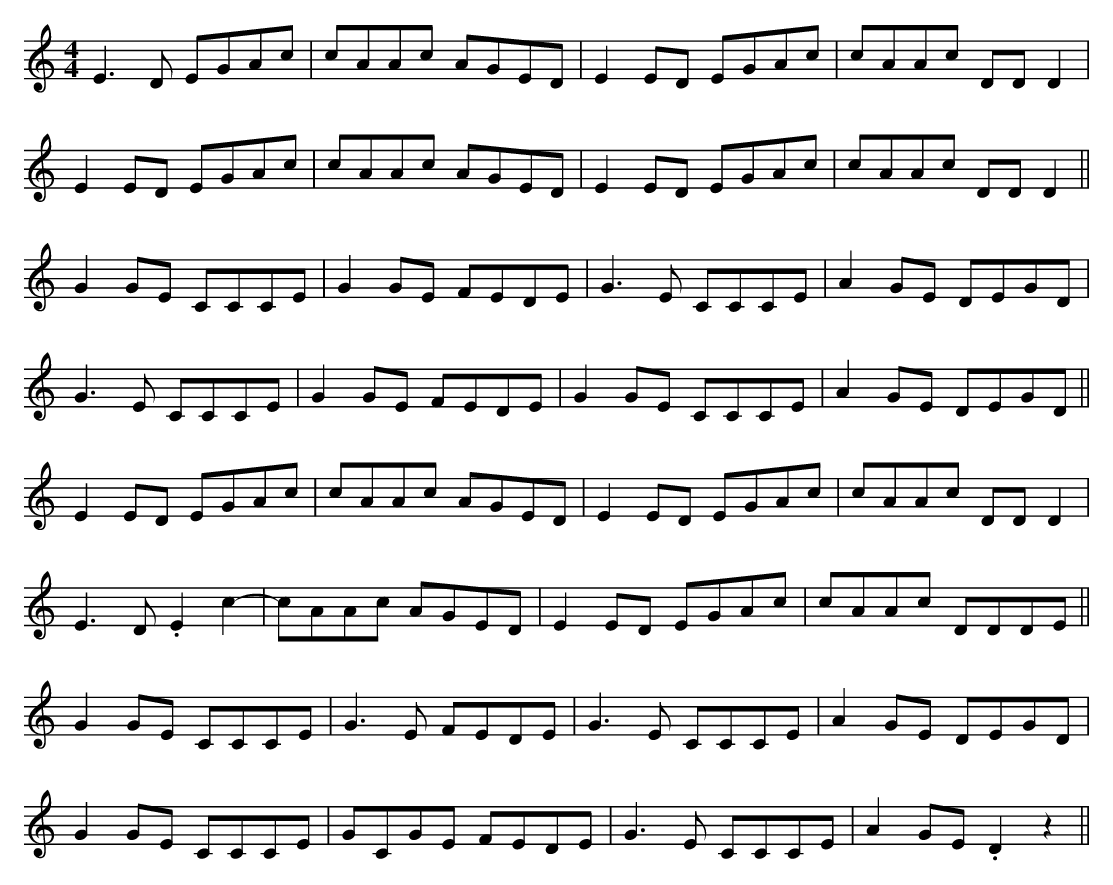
X:1
M:4/4
K:C
 E3 D EGAc|cAAc AGED|E2 ED EGAc|cAAc DD D2|
E2 ED EGAc|cAAc AGED|E2 ED EGAc|cAAc DD D2||
 G2 GE CCCE|G2 GE FEDE|G3 E CCCE|A2 GE DEGD|
G3 E CCCE|G2 GE FEDE|G2 GE CCCE|A2 GE DEGD||
 E2 ED EGAc|cAAc AGED|E2 ED EGAc|cAAc DD D2|
E3 D .E2 c2-|cAAc AGED|E2 ED EGAc|cAAc DDDE||
 G2 GE CCCE|G3 E FEDE|G3 E CCCE|A2 GE DEGD|
G2 GE CCCE|GCGE FEDE|G3 E CCCE|A2 GE .D2 z2||
